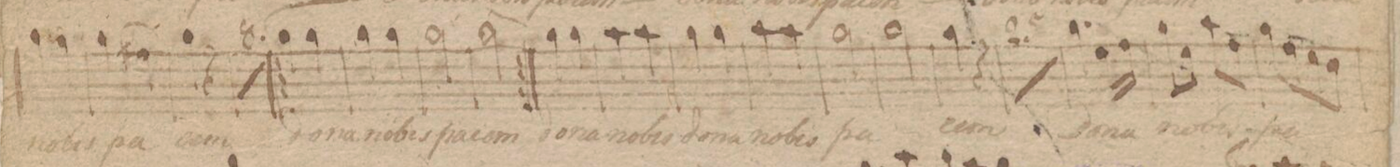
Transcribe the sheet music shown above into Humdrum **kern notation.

**kern	**text
*I"Alto	*
*clefC3	*
*k[f#c#]	*
*M2/4	*
4a\	no-
4a\	-bis
=64	=64
(4a\	pa-
4g#X\)	.
=65	=65
4a\	-cem
4r	.
=66	=66
2r	.
=67	=67
2r	.
=68	=68
2r	.
=69	=69
2r	.
=70	=70
2r	.
=71	=71
2r	.
=72	=72
2r	.
=73	=73
2r	.
=74	=74
4a\	do-
4a\	-na
=75	=75
4a\	no-
4a\	-bis
=76	=76
2a\	pa-
=77	=77
2a\	-cem
=78	=78
4a\	do-
4a\	-na
=79	=79
4a\	no-
4a\	-bis
=80	=80
2a\	pa-
=81	=81
2a\	-cem
=82	=82
4a\	do-
4a\	-na
=83	=83
4b\	no-
4b\	-bis
=84	=84
4a\	do-
4a\	-na
=85	=85
4b\	no-
4b\	-bis
=86	=86
2a\	pa-
=87	=87
2a\	.
=88	=88
4a\	-cem
4r	.
=89	=89
2r	.
=90	=90
2r	.
=91	=91
2r	.
=92	=92
2r	.
=93	=93
2r	.
=94	=94
2r	.
=95	=95
2r	.
=96	=96
2r	.
=97	=97
2r	.
=98	=98
2r	.
=99	=99
2r	.
=100	=100
2r	.
=101	=101
2r	.
=102	=102
2r	.
=103	=103
2r	.
=104	=104
2r	.
=105	=105
2r	.
=106	=106
2r	.
=107	=107
2r	.
=108	=108
2r	.
=109	=109
2r	.
=110	=110
2r	.
=111	=111
2r	.
=112	=112
2r	.
=113	=113
2r	.
=114	=114
4.a\	Do-
16f#\LL	-na
16g\JJ	.
=115	=115
8a\L	no-
8f#\J	.
8b\L	-bis
8g\J	.
=116	=116
8a\L	pa-
8g\	.
8f#\	.
8e\J	.
=117	=117
*-	*-
